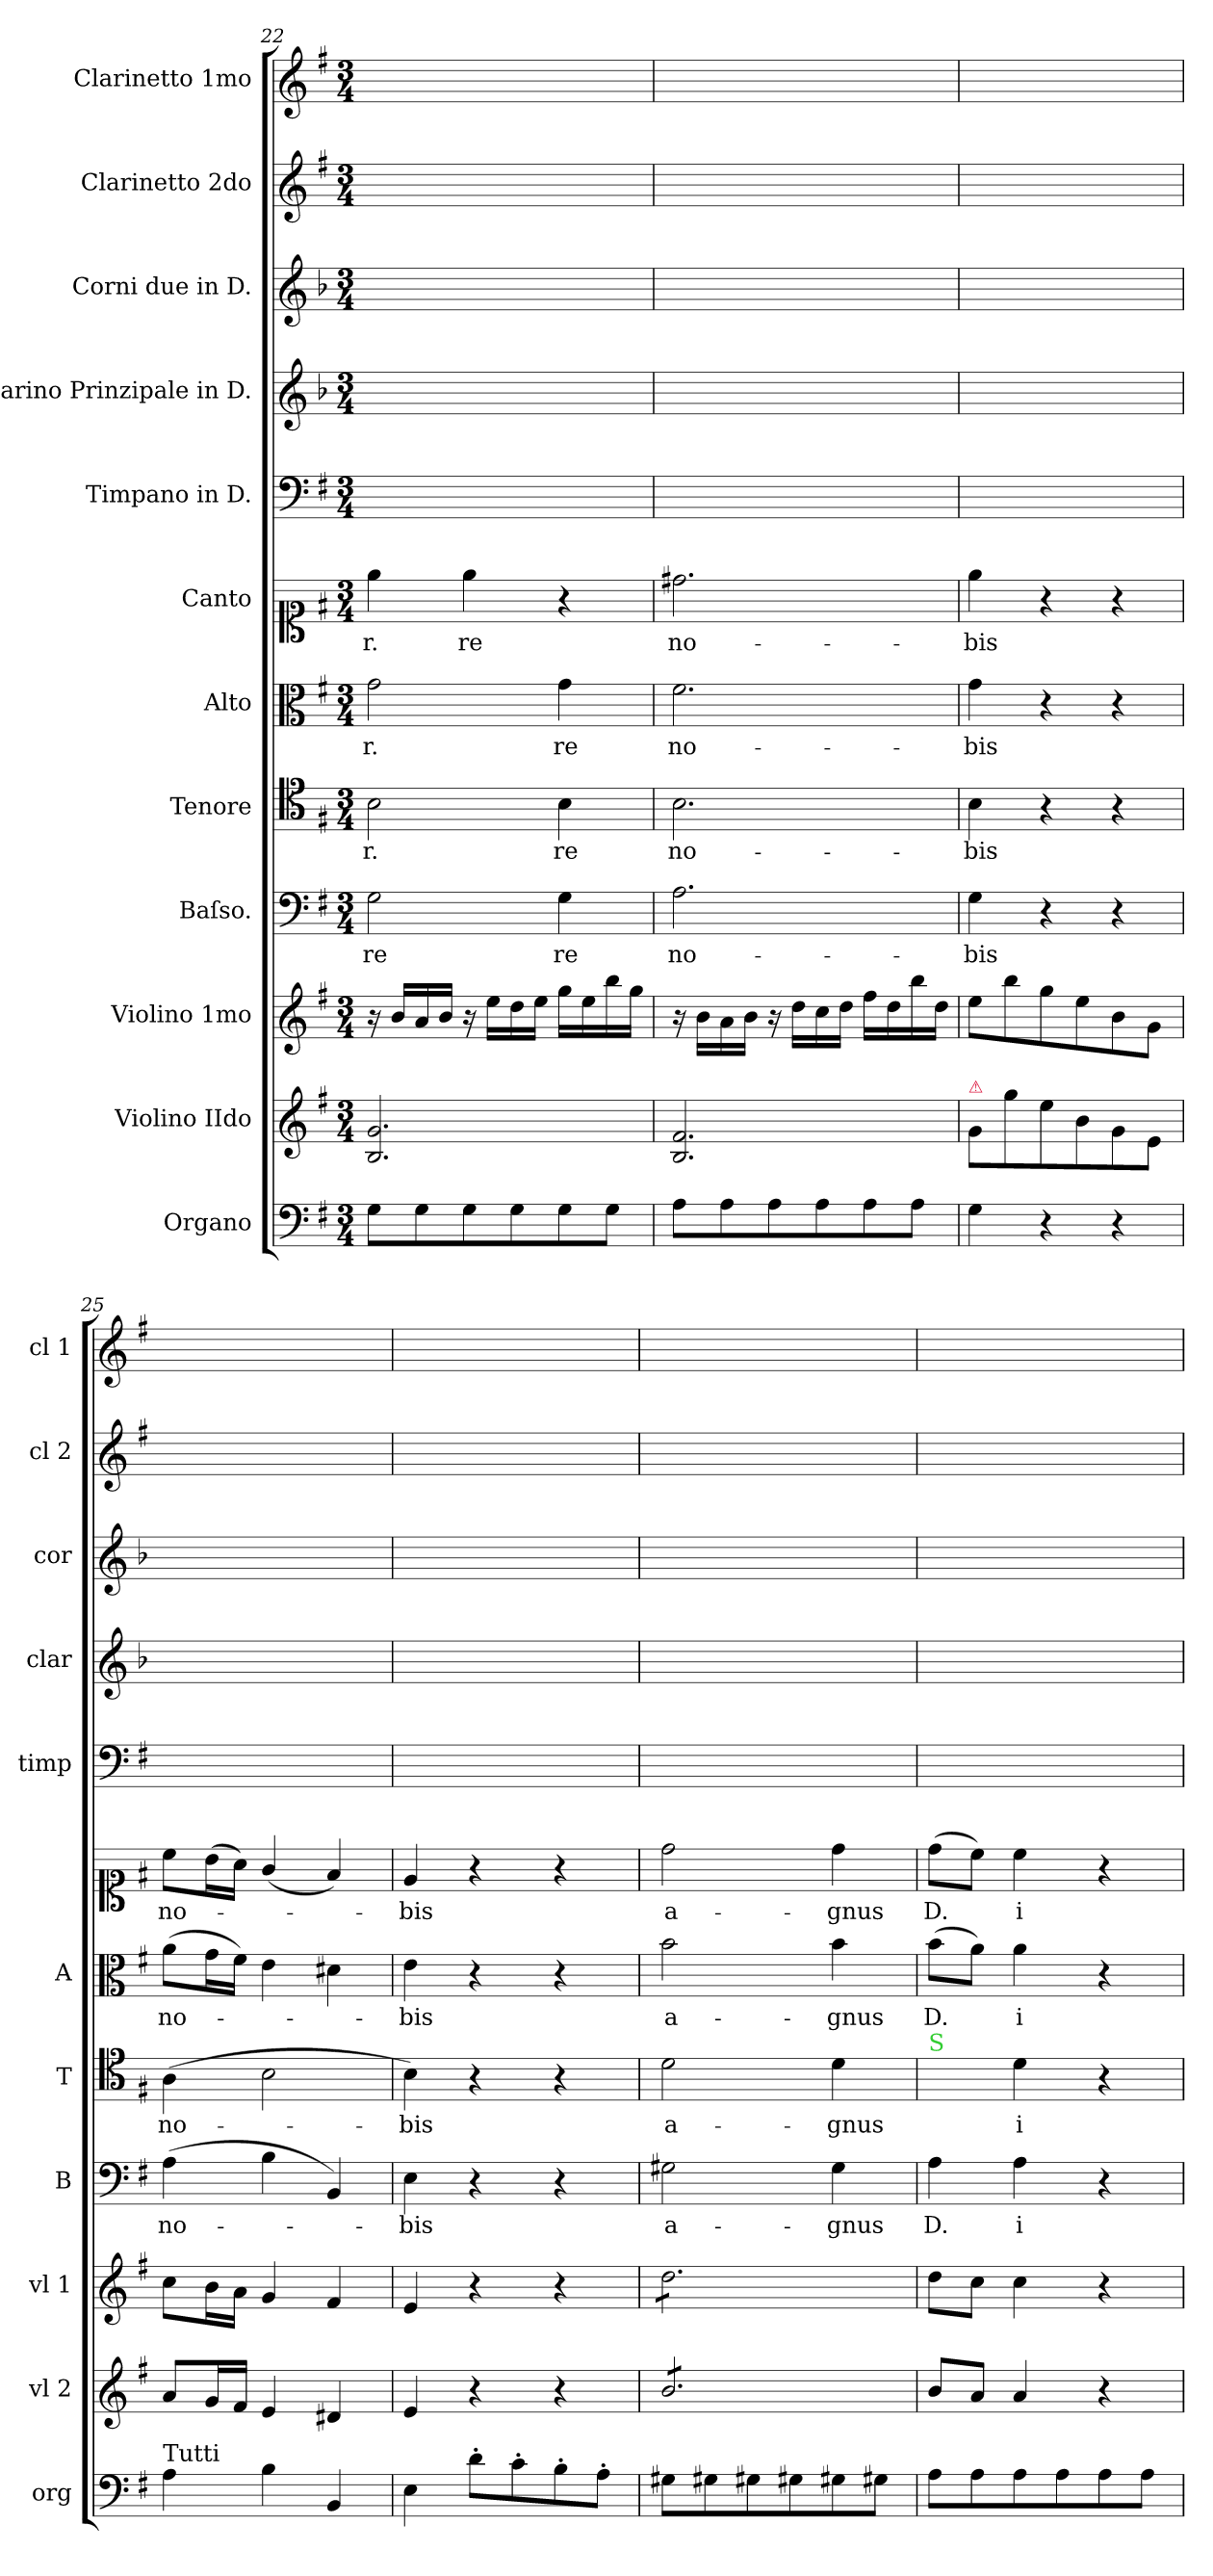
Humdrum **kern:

**kern	**kern	**kern	**kern	**text	**kern	**text	**kern	**text	**kern	**text	**kern	**kern	**kern	**kern	**kern
*part12	*part11	*part10	*part9	*part9	*part8	*part8	*part7	*part7	*part6	*part6	*part5	*part4	*part3	*part2	*part1
*staff12	*staff11	*staff10	*staff9	*staff9	*staff8	*staff8	*staff7	*staff7	*staff6	*staff6	*staff5	*staff4	*staff3	*staff2	*staff1
*I"Organo	*I"Violino IIdo	*I"Violino 1mo	*I"Baſso.	*	*I"Tenore	*	*I"Alto	*	*I"Canto	*	*I"Timpano in D.	*I"Clarino Prinzipale in D.	*I"Corni due in D.	*I"Clarinetto 2do	*I"Clarinetto 1mo
*I'org	*I'vl 2	*I'vl 1	*I'B	*	*I'T	*	*I'A	*	*	*	*I'timp	*I'clar	*I'cor	*I'cl 2	*I'cl 1
*clefF4	*clefG2	*clefG2	*clefF4	*	*clefC4	*	*clefC3	*	*clefC1	*	*clefF4	*clefG2	*clefG2	*clefG2	*clefG2
*	*	*	*	*	*	*	*	*	*	*	*	*ITrd-1c-2	*ITrd6c10	*	*
*k[f#]	*k[f#]	*k[f#]	*k[f#]	*	*k[f#]	*	*k[f#]	*	*k[f#]	*	*k[f#]	*k[f#]	*k[f#]	*k[f#]	*k[f#]
*M3/4	*M3/4	*M3/4	*M3/4	*	*M3/4	*	*M3/4	*	*M3/4	*	*M3/4	*M3/4	*M3/4	*M3/4	*M3/4
=22	=22	=22	=22	=22	=22	=22	=22	=22	=22	=22	=22	=22	=22	=22	=22
8G\L	2.B/ 2.g/	16r	2G\	-re	2B\	-r.	2g\	-r.	4ee\	-r.	2.ryy	2.ryy	2.ryy	2.ryy	2.ryy
.	.	16b/LL	.	.	.	.	.	.	.	.	.	.	.	.	.
8G\	.	16a/	.	.	.	.	.	.	.	.	.	.	.	.	.
.	.	16b/JJ	.	.	.	.	.	.	.	.	.	.	.	.	.
8G\	.	16r	.	.	.	.	.	.	4ee\	-re	.	.	.	.	.
.	.	16ee\LL	.	.	.	.	.	.	.	.	.	.	.	.	.
8G\	.	16dd\	.	.	.	.	.	.	.	.	.	.	.	.	.
.	.	16ee\JJ	.	.	.	.	.	.	.	.	.	.	.	.	.
8G\	.	16gg\LL	4G\	-re	4B\	-re	4g\	-re	4r	.	.	.	.	.	.
.	.	16ee\	.	.	.	.	.	.	.	.	.	.	.	.	.
8G\J	.	16bb\	.	.	.	.	.	.	.	.	.	.	.	.	.
.	.	16gg\JJ	.	.	.	.	.	.	.	.	.	.	.	.	.
=23	=23	=23	=23	=23	=23	=23	=23	=23	=23	=23	=23	=23	=23	=23	=23
8A\L	2.B/ 2.f#/	16r	2.A\	no-	2.B\	no-	2.f#\	no-	2.dd#X\	no-	2.ryy	2.ryy	2.ryy	2.ryy	2.ryy
.	.	16b\LL	.	.	.	.	.	.	.	.	.	.	.	.	.
8A\	.	16a\	.	.	.	.	.	.	.	.	.	.	.	.	.
.	.	16b\JJ	.	.	.	.	.	.	.	.	.	.	.	.	.
8A\	.	16r	.	.	.	.	.	.	.	.	.	.	.	.	.
.	.	16dd\LL	.	.	.	.	.	.	.	.	.	.	.	.	.
8A\	.	16cc\	.	.	.	.	.	.	.	.	.	.	.	.	.
.	.	16dd\JJ	.	.	.	.	.	.	.	.	.	.	.	.	.
8A\	.	16ff#\LL	.	.	.	.	.	.	.	.	.	.	.	.	.
.	.	16dd\	.	.	.	.	.	.	.	.	.	.	.	.	.
8A\J	.	16bb\	.	.	.	.	.	.	.	.	.	.	.	.	.
.	.	16dd\JJ	.	.	.	.	.	.	.	.	.	.	.	.	.
=24	=24	=24	=24	=24	=24	=24	=24	=24	=24	=24	=24	=24	=24	=24	=24
!	!LO:TX:a:color=crimson:t=⚠	!	!	!	!	!	!	!	!	!	!	!	!	!	!
4G\	8g/L	8ee\L	4G\	-bis	4B\	-bis	4g\	-bis	4ee\	-bis	2.ryy	2.ryy	2.ryy	2.ryy	2.ryy
.	8gg\	8bb\	.	.	.	.	.	.	.	.	.	.	.	.	.
4r	8ee\	8gg\	4r	.	4r	.	4r	.	4r	.	.	.	.	.	.
.	8b\	8ee\	.	.	.	.	.	.	.	.	.	.	.	.	.
4r	8g\	8b\	4r	.	4r	.	4r	.	4r	.	.	.	.	.	.
.	8e\J	8g\J	.	.	.	.	.	.	.	.	.	.	.	.	.
=25	=25	=25	=25	=25	=25	=25	=25	=25	=25	=25	=25	=25	=25	=25	=25
!LO:TX:a:t=Tutti	!	!	!	!	!	!	!	!	!	!	!	!	!	!	!
4A\	8a/L	8cc\L	(4A\	no-	(4A\	no-	(8a\L	no-	8cc\L	no-	2.ryy	2.ryy	2.ryy	2.ryy	2.ryy
.	16g/L	16b\L	.	.	.	.	16g\L	.	(16b\L	.	.	.	.	.	.
.	16f#/JJ	16a\JJ	.	.	.	.	16f#\JJ)	.	16a\JJ)	.	.	.	.	.	.
4B\	4e/	4g/	4B\	.	2B\	.	4e\	.	(4g/	.	.	.	.	.	.
4BB/	4d#X/	4f#/	4BB/)	.	.	.	4d#X\	.	4f#/)	.	.	.	.	.	.
=26	=26	=26	=26	=26	=26	=26	=26	=26	=26	=26	=26	=26	=26	=26	=26
4E\	4e/	4e/	4E\	-bis	4B\)	-bis	4e\	-bis	4e/	-bis	2.ryy	2.ryy	2.ryy	2.ryy	2.ryy
8d'\L	4r	4r	4r	.	4r	.	4r	.	4r	.	.	.	.	.	.
8c'\	.	.	.	.	.	.	.	.	.	.	.	.	.	.	.
8B'\	4r	4r	4r	.	4r	.	4r	.	4r	.	.	.	.	.	.
8A'\J	.	.	.	.	.	.	.	.	.	.	.	.	.	.	.
=27	=27	=27	=27	=27	=27	=27	=27	=27	=27	=27	=27	=27	=27	=27	=27
!	!	!LO:TX:a:color=limegreen:t=S	!	!	!	!	!	!	!	!	!	!	!	!	!
*	*tremolo	*	*	*	*	*	*	*	*	*	*	*	*	*	*
*	*	*tremolo	*	*	*	*	*	*	*	*	*	*	*	*	*
8G#X\L	8b/L	8dd\L	2G#X\	a-	2d\	a-	2b\	a-	2dd\	a-	2.ryy	2.ryy	2.ryy	2.ryy	2.ryy
8G#X\	8b/	8dd\	.	.	.	.	.	.	.	.	.	.	.	.	.
8G#X\	8b/	8dd\	.	.	.	.	.	.	.	.	.	.	.	.	.
8G#X\	8b/	8dd\	.	.	.	.	.	.	.	.	.	.	.	.	.
8G#X\	8b/	8dd\	4G#\	-gnus	4d\	-gnus	4b\	-gnus	4dd\	-gnus	.	.	.	.	.
8G#X\J	8b/J	8dd\J	.	.	.	.	.	.	.	.	.	.	.	.	.
*	*	*Xtremolo	*	*	*	*	*	*	*	*	*	*	*	*	*
*	*Xtremolo	*	*	*	*	*	*	*	*	*	*	*	*	*	*
=28	=28	=28	=28	=28	=28	=28	=28	=28	=28	=28	=28	=28	=28	=28	=28
!	!	!	!	!	!LO:TX:a:color=limegreen:t=S	!	!	!	!	!	!	!	!	!	!
8A\L	8b/L	8dd\L	4A\	D.	4ryy	.	(8b\L	D.	(8dd\L	D.	2.ryy	2.ryy	2.ryy	2.ryy	2.ryy
8A\	8a/J	8cc\J	.	.	.	.	8a\J)	.	8cc\J)	.	.	.	.	.	.
8A\	4a/	4cc\	4A\	-i	4d\	i	4a\	-i	4cc\	-i	.	.	.	.	.
8A\	.	.	.	.	.	.	.	.	.	.	.	.	.	.	.
8A\	4r	4r	4r	.	4r	.	4r	.	4r	.	.	.	.	.	.
8A\J	.	.	.	.	.	.	.	.	.	.	.	.	.	.	.
=	=	=	=	=	=	=	=	=	=	=	=	=	=	=	=
*-	*-	*-	*-	*-	*-	*-	*-	*-	*-	*-	*-	*-	*-	*-	*-
